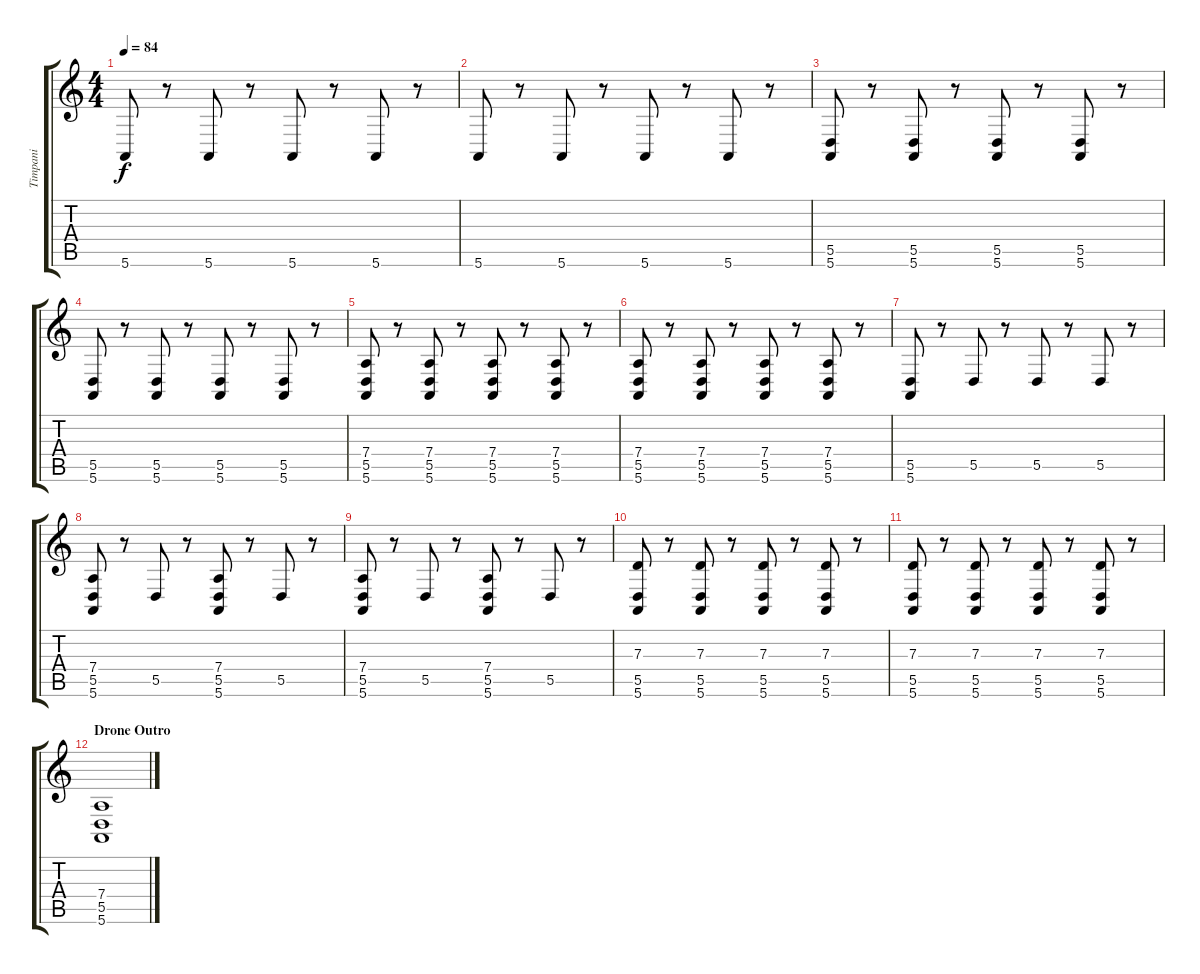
\track ("Timpani" "Timpani") {instrument taikodrum}
\staff {score tabs}
\tuning (E4 B3 G3 D3 A2 E2) {hide}
\ts (4 4)
\tempo 84
\clef g2
\ks c
5.6.8{dy f} r.8 5.6.8 r.8 5.6.8 r.8 5.6.8 r.8 |
5.6.8 r.8 5.6.8 r.8 5.6.8 r.8 5.6.8 r.8 |
(5.5 5.6).8{volume 16} r.8 (5.5 5.6).8 r.8 (5.5 5.6).8 r.8 (5.5 5.6).8 r.8 |
(5.5 5.6).8 r.8 (5.5 5.6).8 r.8 (5.5 5.6).8 r.8 (5.5 5.6).8 r.8 |
(7.4 5.5 5.6).8 r.8 (7.4 5.5 5.6).8 r.8 (7.4 5.5 5.6).8 r.8 (7.4 5.5 5.6).8 r.8 |
(7.4 5.5 5.6).8 r.8 (7.4 5.5 5.6).8 r.8 (7.4 5.5 5.6).8 r.8 (7.4 5.5 5.6).8 r.8 |
(5.5 5.6).8 r.8 5.5.8 r.8 5.5.8 r.8 5.5.8 r.8 |
(7.4 5.5 5.6).8 r.8 5.5.8 r.8 (7.4 5.5 5.6).8 r.8 5.5.8 r.8 |
(7.4 5.5 5.6).8 r.8 5.5.8 r.8 (7.4 5.5 5.6).8 r.8 5.5.8 r.8 |
(7.3 5.5 5.6).8 r.8 (7.3 5.5 5.6).8 r.8 (7.3 5.5 5.6).8 r.8 (7.3 5.5 5.6).8 r.8 |
(7.3 5.5 5.6).8 r.8 (7.3 5.5 5.6).8 r.8 (7.3 5.5 5.6).8 r.8 (7.3 5.5 5.6).8 r.8 |
\section ("" "Drone Outro")
(7.4 5.5 5.6).1
